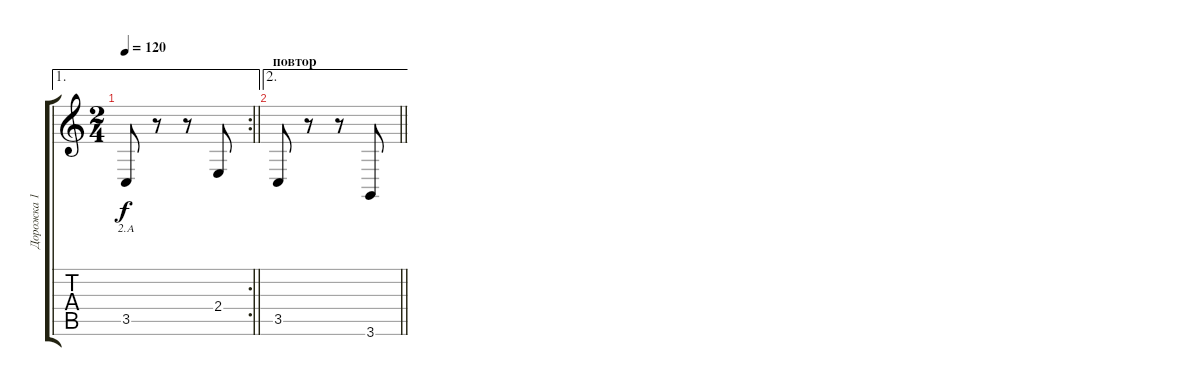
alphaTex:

\track ("Дорожка 1" "Дорожка 1") {instrument trumpet}
\staff {score tabs}
\tuning (E4 B3 G3 D3 A2 E2) {hide}
\ae 1
\rc 2
\ts (2 4)
\tempo 120
\clef g2
\barLineRight lightlight
\ks c
3.5{t}.8{lyrics (0 "2.А") lyrics (1 "") lyrics (2 "") lyrics (3 "") lyrics (4 "") dy f} r.8 r.8 2.4.8{lyrics (0 "") lyrics (1 "") lyrics (2 "") lyrics (3 "") lyrics (4 "")} |
\ae 2
\section ("" "повтор")
\barLineRight lightlight
3.5.8{lyrics (0 "") lyrics (1 "") lyrics (2 "") lyrics (3 "") lyrics (4 "")} r.8 r.8 3.6.8{lyrics (0 "") lyrics (1 "") lyrics (2 "") lyrics (3 "") lyrics (4 "")}
